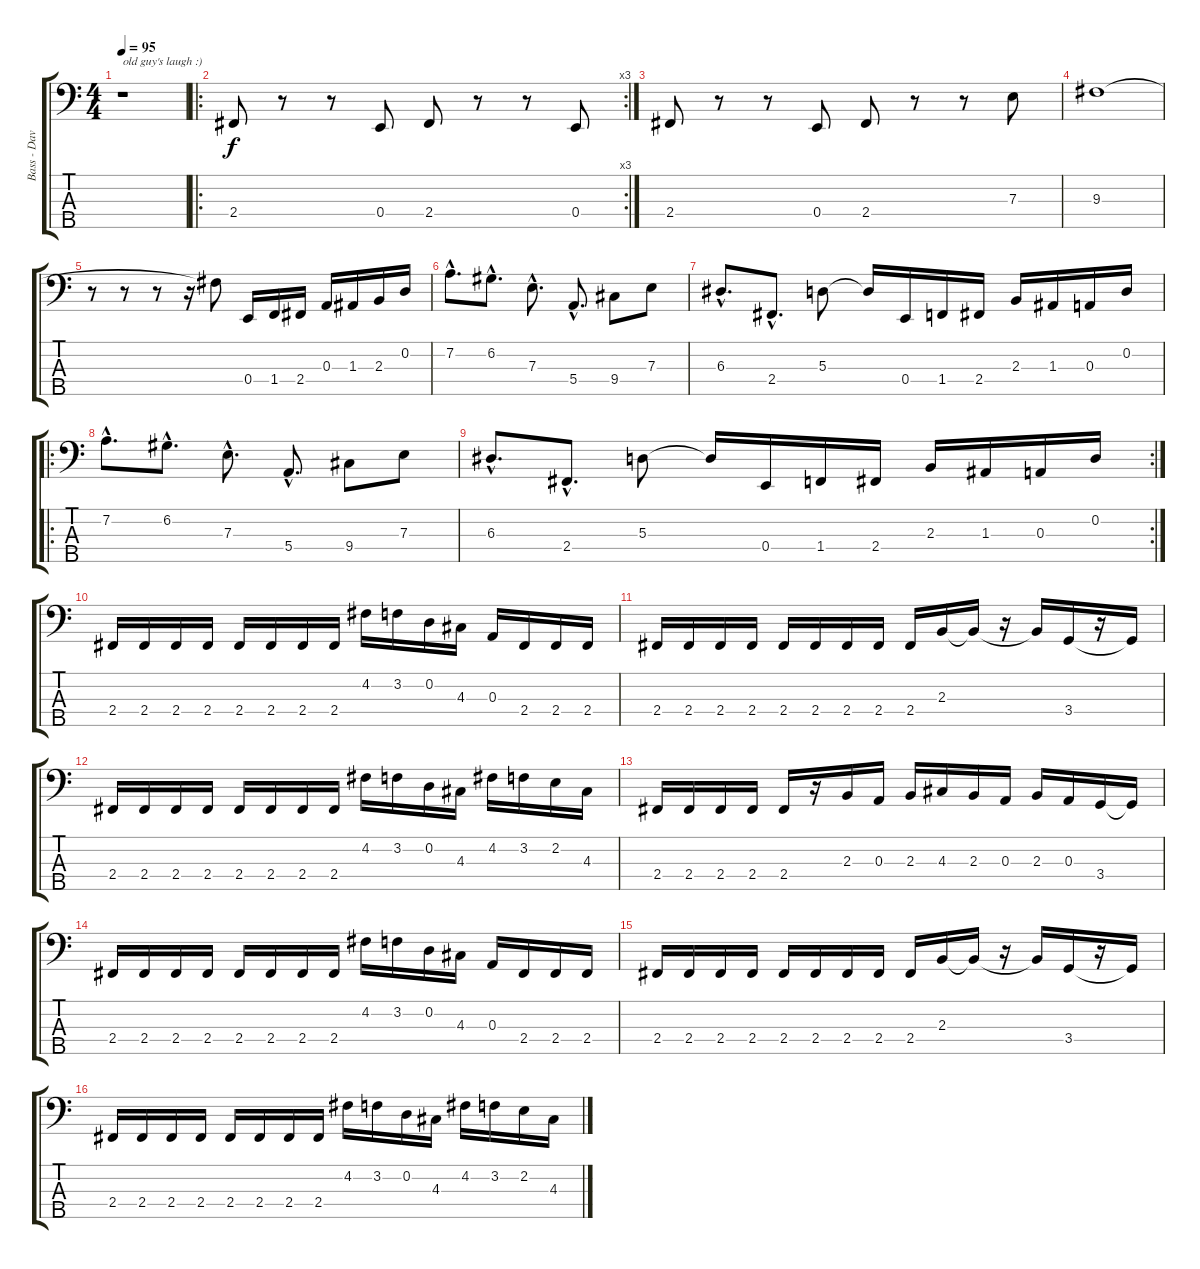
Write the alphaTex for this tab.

\track ("Bass - David Eleffson" "Bass - Dav") {instrument electricbasspick}
\staff {score tabs}
\tuning (G2 D2 A1 E1 B0) {hide}
\ts (4 4)
\tempo 95
\clef f4
\ks c
r.1{txt "old guy's laugh :)" dy f instrument electricbasspick} |
\ro
\rc 3
2.4.8 r.8 r.8 0.4.8 2.4.8 r.8 r.8 0.4.8 |
2.4.8 r.8 r.8 0.4.8 2.4.8 r.8 r.8 7.3.8 |
9.3.1 |
r.8 r.8 r.8 r.16 9.3{t}.8 0.4.16 1.4.16 2.4.16 0.3.16 1.3.16 2.3.16 0.2.16 |
7.2{hac}.8{d} 6.2{hac}.8{d} 7.3{hac}.8{d} 5.4{hac}.8{d} 9.4.8 7.3.8 |
6.3{hac}.8{d} 2.4{hac}.8{d} 5.3.8 5.3{t}.16 0.4.16 1.4.16 2.4.16 2.3.16 1.3.16 0.3.16 0.2.16 |
\ro
7.2{hac}.8{d} 6.2{hac}.8{d} 7.3{hac}.8{d} 5.4{hac}.8{d} 9.4.8 7.3.8 |
\rc 2
6.3{hac}.8{d} 2.4{hac}.8{d} 5.3.8 5.3{t}.16 0.4.16 1.4.16 2.4.16 2.3.16 1.3.16 0.3.16 0.2.16 |
2.4.16 2.4.16 2.4.16 2.4.16 2.4.16 2.4.16 2.4.16 2.4.16 4.2.16 3.2.16 0.2.16 4.3.16 0.3.16 2.4.16 2.4.16 2.4.16 |
2.4.16 2.4.16 2.4.16 2.4.16 2.4.16 2.4.16 2.4.16 2.4.16 2.4.16 2.3.16 2.3{t}.16 r.16 2.3{t}.16 3.4.16 r.16 3.4{t}.16 |
2.4.16 2.4.16 2.4.16 2.4.16 2.4.16 2.4.16 2.4.16 2.4.16 4.2.16 3.2.16 0.2.16 4.3.16 4.2.16 3.2.16 2.2.16 4.3.16 |
2.4.16 2.4.16 2.4.16 2.4.16 2.4.16 r.16 2.3.16 0.3.16 2.3.16 4.3.16 2.3.16 0.3.16 2.3.16 0.3.16 3.4.16 3.4{t}.16 |
2.4.16 2.4.16 2.4.16 2.4.16 2.4.16 2.4.16 2.4.16 2.4.16 4.2.16 3.2.16 0.2.16 4.3.16 0.3.16 2.4.16 2.4.16 2.4.16 |
2.4.16 2.4.16 2.4.16 2.4.16 2.4.16 2.4.16 2.4.16 2.4.16 2.4.16 2.3.16 2.3{t}.16 r.16 2.3{t}.16 3.4.16 r.16 3.4{t}.16 |
2.4.16 2.4.16 2.4.16 2.4.16 2.4.16 2.4.16 2.4.16 2.4.16 4.2.16 3.2.16 0.2.16 4.3.16 4.2.16 3.2.16 2.2.16 4.3.16
